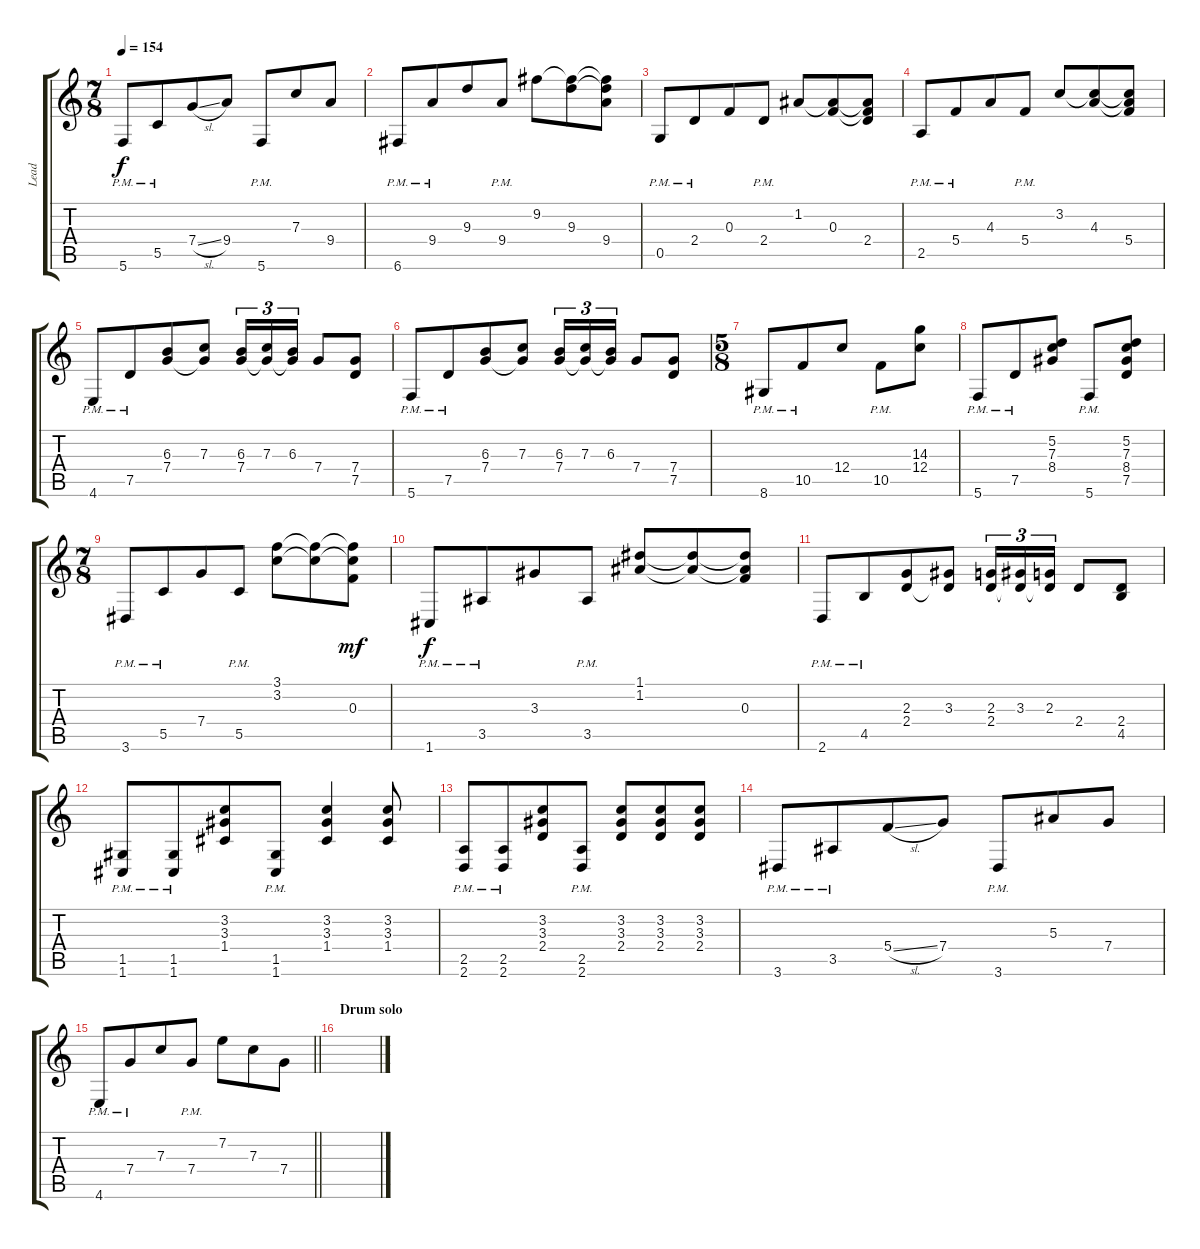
\track ("Lead" "Lead") {instrument distortionguitar}
\staff {score tabs}
\tuning (D4 A3 F3 C3 G2 C2) {hide}
\ts (7 8)
\tempo 154
\clef g2
\ks c
5.6{pm}.8{dy f} 5.5{pm}.8 7.4{sl}.8 9.4.8 5.6{pm}.8 7.3.8 9.4.8 |
6.6{pm}.8 9.4{pm}.8 9.3.8 9.4{pm}.8 9.2.8 (9.2{t} 9.3).8 (9.2{t} 9.3{t} 9.4).8 |
0.5{pm}.8 2.4{pm}.8 0.3.8 2.4{pm}.8 1.2.8 (1.2{t} 0.3).8 (1.2{t} 0.3{t} 2.4).8 |
2.5{pm}.8 5.4{pm}.8 4.3.8 5.4{pm}.8 3.2.8 (3.2{t} 4.3).8 (3.2{t} 4.3{t} 5.4).8 |
4.6{pm}.8 7.5{pm}.8 (6.3 7.4).8 (7.3 7.4{t}).8 (6.3 7.4).16{tu (3 2)} (7.3 7.4{t}).16{tu (3 2)} (6.3 7.4{t}).16{tu (3 2)} 7.4.8 (7.4 7.5).8 |
5.6{pm}.8 7.5{pm}.8 (6.3 7.4).8 (7.3 7.4{t}).8 (6.3 7.4).16{tu (3 2)} (7.3 7.4{t}).16{tu (3 2)} (6.3 7.4{t}).16{tu (3 2)} 7.4.8 (7.4 7.5).8 |
\ts (5 8)
8.6{pm}.8 10.5{pm}.8 12.4.8 10.5{pm}.8 (14.3 12.4).8 |
5.6{pm}.8 7.5{pm}.8 (5.2 7.3 8.4).8 5.6{pm}.8 (5.2 7.3 8.4 7.5).8 |
\ts (7 8)
3.6{pm}.8 5.5{pm}.8 7.4.8 5.5{pm}.8 (3.1 3.2).8 (3.1{t} 3.2{t}).8 (3.1{t} 3.2{t} 0.3).8{dy mf} |
1.6{pm}.8{dy f} 3.5{pm}.8 3.3.8 3.5{pm}.8 (1.1 1.2).8 (1.1{t} 1.2{t}).8 (1.1{t} 1.2{t} 0.3).8 |
2.6{pm}.8 4.5{pm}.8 (2.3 2.4).8 (3.3 2.4{t}).8 (2.3 2.4).16{tu (3 2)} (3.3 2.4{t}).16{tu (3 2)} (2.3 2.4{t}).16{tu (3 2)} 2.4.8 (2.4 4.5).8 |
(1.5{pm} 1.6{pm}).8 (1.5{pm} 1.6{pm}).8 (3.2 3.3 1.4).8 (1.5{pm} 1.6{pm}).8 (3.2 3.3 1.4).4 (3.2 3.3 1.4).8 |
(2.5{pm} 2.6{pm}).8 (2.5{pm} 2.6{pm}).8 (3.2 3.3 2.4).8 (2.5{pm} 2.6{pm}).8 (3.2 3.3 2.4).8 (3.2 3.3 2.4).8 (3.2 3.3 2.4).8 |
3.6{pm}.8 3.5{pm}.8 5.4{sl}.8 7.4.8 3.6{pm}.8 5.3.8 7.4.8 |
\barLineRight lightlight
4.6{pm}.8 7.4{pm}.8 7.3.8 7.4{pm}.8 7.2.8 7.3.8 7.4.8 |
\section ("" "Drum solo")
